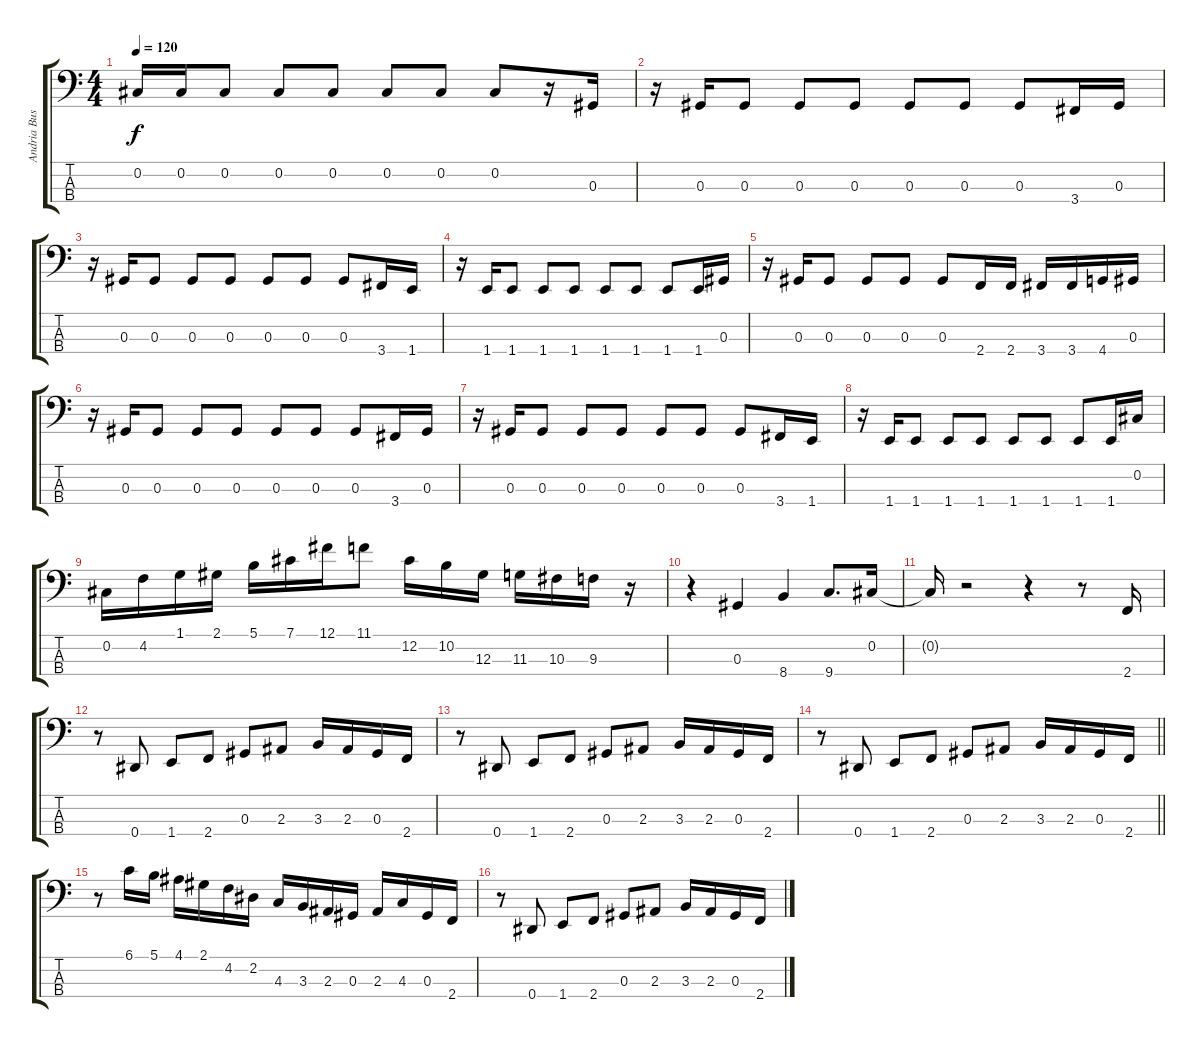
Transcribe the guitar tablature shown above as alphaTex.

\track ("Andria Busic" "Andria Bus") {instrument electricbassfinger}
\staff {score tabs}
\tuning (Gb2 Db2 Ab1 Eb1) {hide}
\ts (4 4)
\tempo 120
\clef f4
\ks c
0.2{t}.16{dy f} 0.2.16 0.2.8 0.2.8 0.2.8 0.2.8 0.2.8 0.2.8 r.16 0.3.16 |
r.16 0.3.16 0.3.8 0.3.8 0.3.8 0.3.8 0.3.8 0.3.8 3.4.16 0.3.16 |
r.16 0.3.16 0.3.8 0.3.8 0.3.8 0.3.8 0.3.8 0.3.8 3.4.16 1.4.16 |
r.16 1.4.16 1.4.8 1.4.8 1.4.8 1.4.8 1.4.8 1.4.8 1.4.16 0.3.16 |
r.16 0.3.16 0.3.8 0.3.8 0.3.8 0.3.8 2.4.16 2.4.16 3.4.16 3.4.16 4.4.16 0.3.16 |
r.16 0.3.16 0.3.8 0.3.8 0.3.8 0.3.8 0.3.8 0.3.8 3.4.16 0.3.16 |
r.16 0.3.16 0.3.8 0.3.8 0.3.8 0.3.8 0.3.8 0.3.8 3.4.16 1.4.16 |
r.16 1.4.16 1.4.8 1.4.8 1.4.8 1.4.8 1.4.8 1.4.8 1.4.16 0.2.16 |
0.2.16 4.2.16 1.1.16 2.1.16 5.1.16 7.1.16 12.1.16 11.1.8 12.2.16 10.2.16 12.3.16 11.3.16 10.3.16 9.3.16 r.16 |
r.4 0.3.4 8.4.4 9.4.8{d} 0.2.16 |
0.2{t}.16 r.2 r.4 r.8 2.4.16 |
r.8 0.4.8 1.4.8 2.4.8 0.3.8 2.3.8 3.3.16 2.3.16 0.3.16 2.4.16 |
r.8 0.4.8 1.4.8 2.4.8 0.3.8 2.3.8 3.3.16 2.3.16 0.3.16 2.4.16 |
\barLineRight lightlight
r.8 0.4.8 1.4.8 2.4.8 0.3.8 2.3.8 3.3.16 2.3.16 0.3.16 2.4.16 |
r.8 6.1.16 5.1.16 4.1.16 2.1.16 4.2.16 2.2.16 4.3.16 3.3.16 2.3.16 0.3.16 2.3.16 4.3.16 0.3.16 2.4.16 |
r.8 0.4.8 1.4.8 2.4.8 0.3.8 2.3.8 3.3.16 2.3.16 0.3.16 2.4.16
